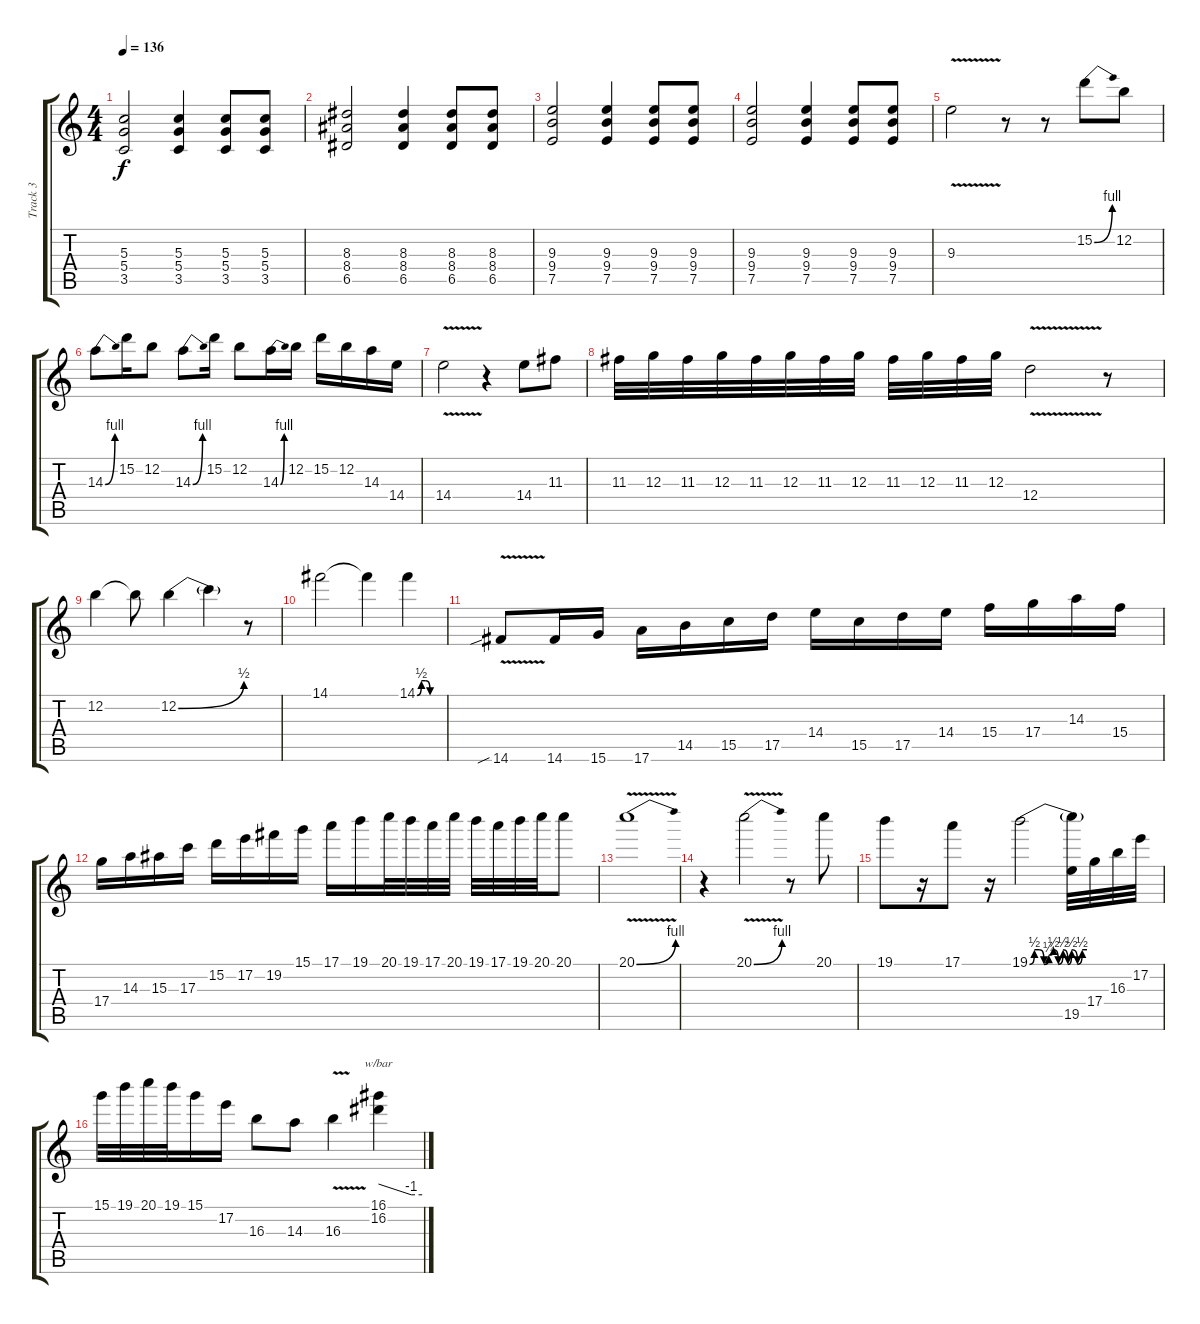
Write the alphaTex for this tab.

\track ("Track 3" "Track 3") {instrument distortionguitar}
\staff {score tabs}
\tuning (E4 B3 G3 D3 A2 E2) {hide}
\ts (4 4)
\tempo 136
\clef g2
\ks c
(5.3 5.4 3.5).2{dy f} (5.3 5.4 3.5).4 (5.3 5.4 3.5).8 (5.3 5.4 3.5).8 |
(8.3 8.4 6.5).2 (8.3 8.4 6.5).4 (8.3 8.4 6.5).8 (8.3 8.4 6.5).8 |
(9.3 9.4 7.5).2 (9.3 9.4 7.5).4 (9.3 9.4 7.5).8 (9.3 9.4 7.5).8 |
(9.3 9.4 7.5).2 (9.3 9.4 7.5).4 (9.3 9.4 7.5).8 (9.3 9.4 7.5).8 |
9.3{v}.2 r.8 r.8 15.2{be (bend 0 0 60 4)}.8 12.2.8 |
14.3{be (bend 0 0 60 4)}.8 15.2.16 12.2.8 14.3{be (bend 0 0 60 4)}.8 15.2.16 12.2.8 14.3{be (bend 0 0 60 4)}.16 12.2.16 15.2.16 12.2.16 14.3.16 14.4.16 |
14.4{v}.2 r.4 14.4.8 11.3.8 |
11.3.32 12.3.32 11.3.32 12.3.32 11.3.32 12.3.32 11.3.32 12.3.32 11.3.32 12.3.32 11.3.32 12.3.32 12.4{v}.2 r.8 |
12.2.4 12.2{t}.8 12.2{be (bend 0 0 60 2)}.4 12.2{t}.4 r.8 |
14.1.2 14.1{t}.4 14.1{be (custom 0 0 10 2 20 2 30 0 60 0)}.4 |
14.6{v sib}.8 14.6.16 15.6.16 17.6.16 14.5.16 15.5.16 17.5.16 14.4.16 15.5.16 17.5.16 14.4.16 15.4.16 17.4.16 14.3.16 15.4.16 |
17.4.16 14.3.16 15.3.16 17.3.16 15.2.16 17.2.16 19.2.16 15.1.16 17.1.16 19.1.16 20.1.32 19.1.32 17.1.32 20.1.32 19.1.32 17.1.32 19.1.32 20.1.32 20.1.8 |
20.1{be (bend 0 0 60 4) v}.1 |
r.4 20.1{be (bend 0 0 60 4) v}.2 r.8 20.1.8 |
19.1.8 r.16 17.1.8 r.16 19.1{be (custom 0 0 5 2 10 2 15 0 20 1 25 2 30 0 35 2 40 0 44 2 50 0 55 2 60 2)}.2 (19.1{t} 19.5).32 17.4.32 16.3.32 17.2.32 |
15.1.32 19.1.32 20.1.32 19.1.32 15.1.16 17.2.16 16.3.8 14.3.8 16.3{v}.4 (16.1 16.2).4{tbe (custom default 0 0 45 -4 60 -4)}
